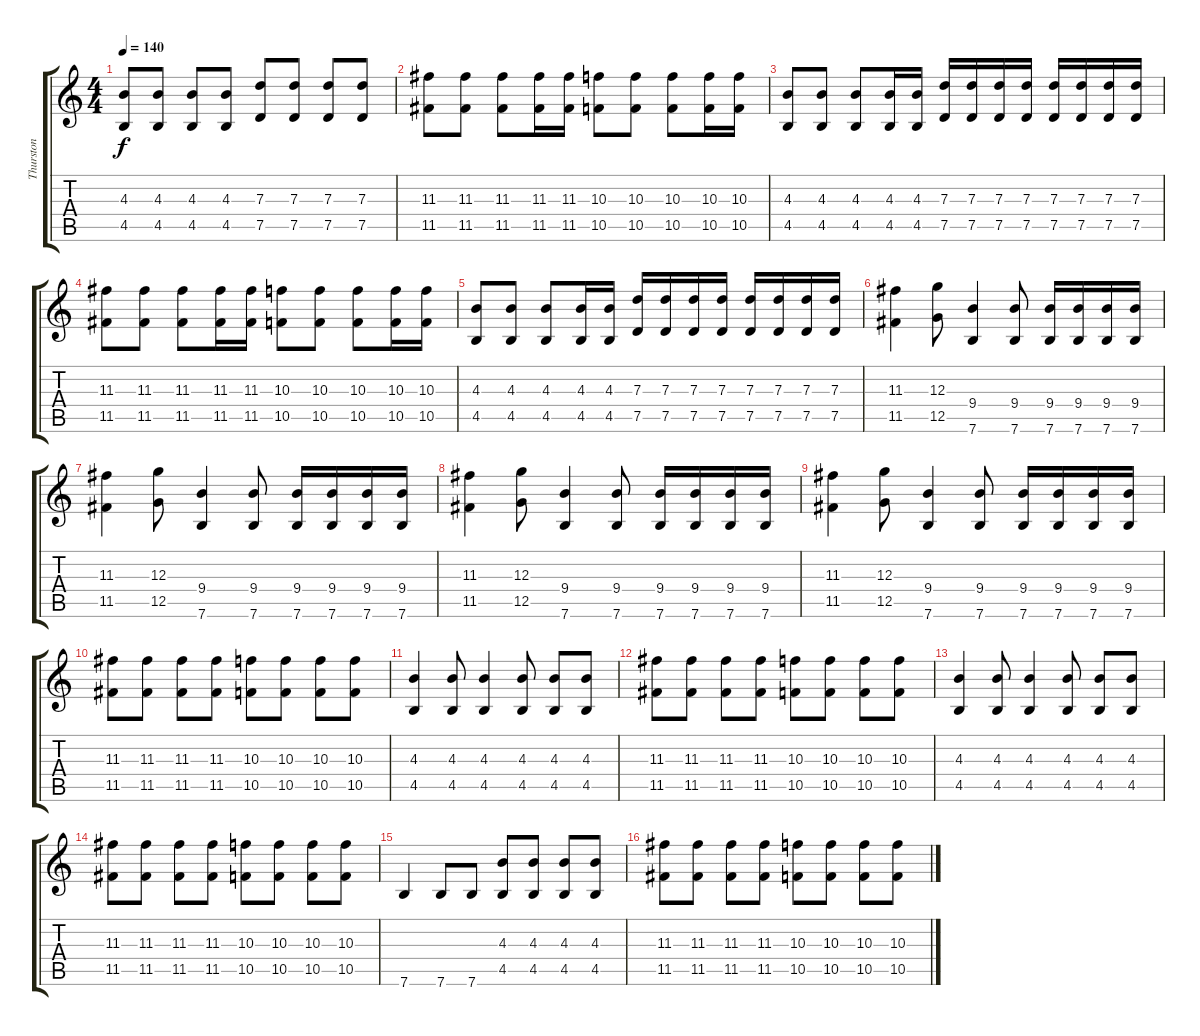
\track ("Thurston" "Thurston") {instrument distortionguitar}
\staff {score tabs}
\tuning (E4 B3 G3 D3 G2 E2) {hide}
\ts (4 4)
\tempo 140
\clef g2
\ks c
(4.3 4.5).8{dy f} (4.3 4.5).8 (4.3 4.5).8 (4.3 4.5).8 (7.3 7.5).8 (7.3 7.5).8 (7.3 7.5).8 (7.3 7.5).8 |
(11.3 11.5).8 (11.3 11.5).8 (11.3 11.5).8 (11.3 11.5).16 (11.3 11.5).16 (10.3 10.5).8 (10.3 10.5).8 (10.3 10.5).8 (10.3 10.5).16 (10.3 10.5).16 |
(4.3 4.5).8 (4.3 4.5).8 (4.3 4.5).8 (4.3 4.5).16 (4.3 4.5).16 (7.3 7.5).16 (7.3 7.5).16 (7.3 7.5).16 (7.3 7.5).16 (7.3 7.5).16 (7.3 7.5).16 (7.3 7.5).16 (7.3 7.5).16 |
(11.3 11.5).8 (11.3 11.5).8 (11.3 11.5).8 (11.3 11.5).16 (11.3 11.5).16 (10.3 10.5).8 (10.3 10.5).8 (10.3 10.5).8 (10.3 10.5).16 (10.3 10.5).16 |
(4.3 4.5).8 (4.3 4.5).8 (4.3 4.5).8 (4.3 4.5).16 (4.3 4.5).16 (7.3 7.5).16 (7.3 7.5).16 (7.3 7.5).16 (7.3 7.5).16 (7.3 7.5).16 (7.3 7.5).16 (7.3 7.5).16 (7.3 7.5).16 |
(11.3 11.5).4 (12.3 12.5).8 (9.4 7.6).4 (9.4 7.6).8 (9.4 7.6).16 (9.4 7.6).16 (9.4 7.6).16 (9.4 7.6).16 |
(11.3 11.5).4 (12.3 12.5).8 (9.4 7.6).4 (9.4 7.6).8 (9.4 7.6).16 (9.4 7.6).16 (9.4 7.6).16 (9.4 7.6).16 |
(11.3 11.5).4 (12.3 12.5).8 (9.4 7.6).4 (9.4 7.6).8 (9.4 7.6).16 (9.4 7.6).16 (9.4 7.6).16 (9.4 7.6).16 |
(11.3 11.5).4 (12.3 12.5).8 (9.4 7.6).4 (9.4 7.6).8 (9.4 7.6).16 (9.4 7.6).16 (9.4 7.6).16 (9.4 7.6).16 |
(11.3 11.5).8 (11.3 11.5).8 (11.3 11.5).8 (11.3 11.5).8 (10.3 10.5).8 (10.3 10.5).8 (10.3 10.5).8 (10.3 10.5).8 |
(4.3 4.5).4 (4.3 4.5).8 (4.3 4.5).4 (4.3 4.5).8 (4.3 4.5).8 (4.3 4.5).8 |
(11.3 11.5).8 (11.3 11.5).8 (11.3 11.5).8 (11.3 11.5).8 (10.3 10.5).8 (10.3 10.5).8 (10.3 10.5).8 (10.3 10.5).8 |
(4.3 4.5).4 (4.3 4.5).8 (4.3 4.5).4 (4.3 4.5).8 (4.3 4.5).8 (4.3 4.5).8 |
(11.3 11.5).8 (11.3 11.5).8 (11.3 11.5).8 (11.3 11.5).8 (10.3 10.5).8 (10.3 10.5).8 (10.3 10.5).8 (10.3 10.5).8 |
7.6.4 7.6.8 7.6.8 (4.3 4.5).8 (4.3 4.5).8 (4.3 4.5).8 (4.3 4.5).8 |
(11.3 11.5).8 (11.3 11.5).8 (11.3 11.5).8 (11.3 11.5).8 (10.3 10.5).8 (10.3 10.5).8 (10.3 10.5).8 (10.3 10.5).8
